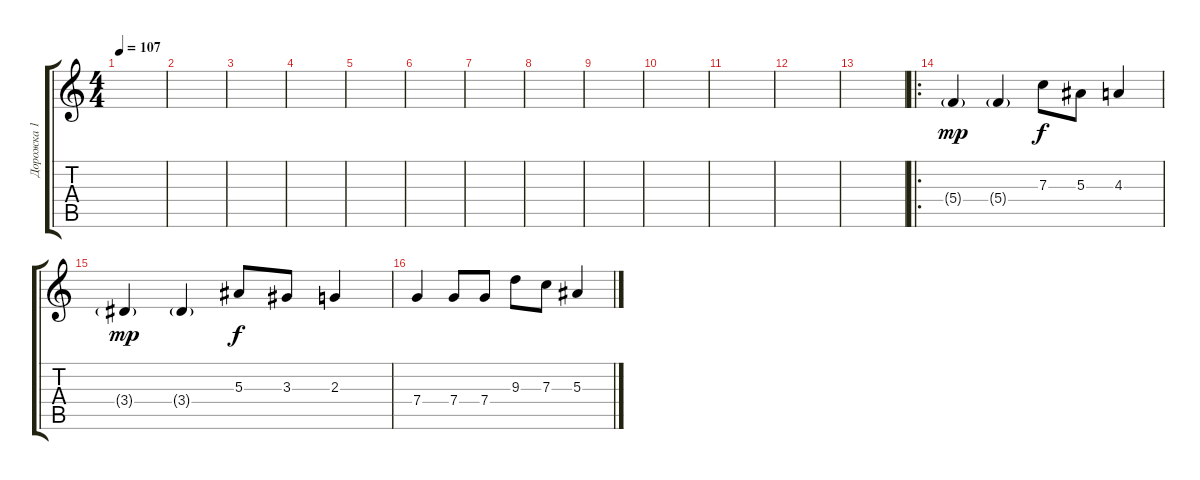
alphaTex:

\track ("Дорожка 1" "Дорожка 1") {instrument acousticguitarsteel}
\staff {score tabs}
\tuning (D4 A3 F3 C3 G2 D2) {hide}
\ts (4 4)
\tempo 107
\clef g2
\ks c
|
|
|
|
|
|
|
|
|
|
|
|
|
\ro
5.4{g}.4{dy mp volume 12} 5.4{g}.4 7.3.8{dy f} 5.3.8 4.3.4 |
3.4{g}.4{dy mp} 3.4{g}.4 5.3.8{dy f} 3.3.8 2.3.4 |
7.4.4 7.4.8 7.4{h}.8 9.3.8 7.3.8 5.3.4
